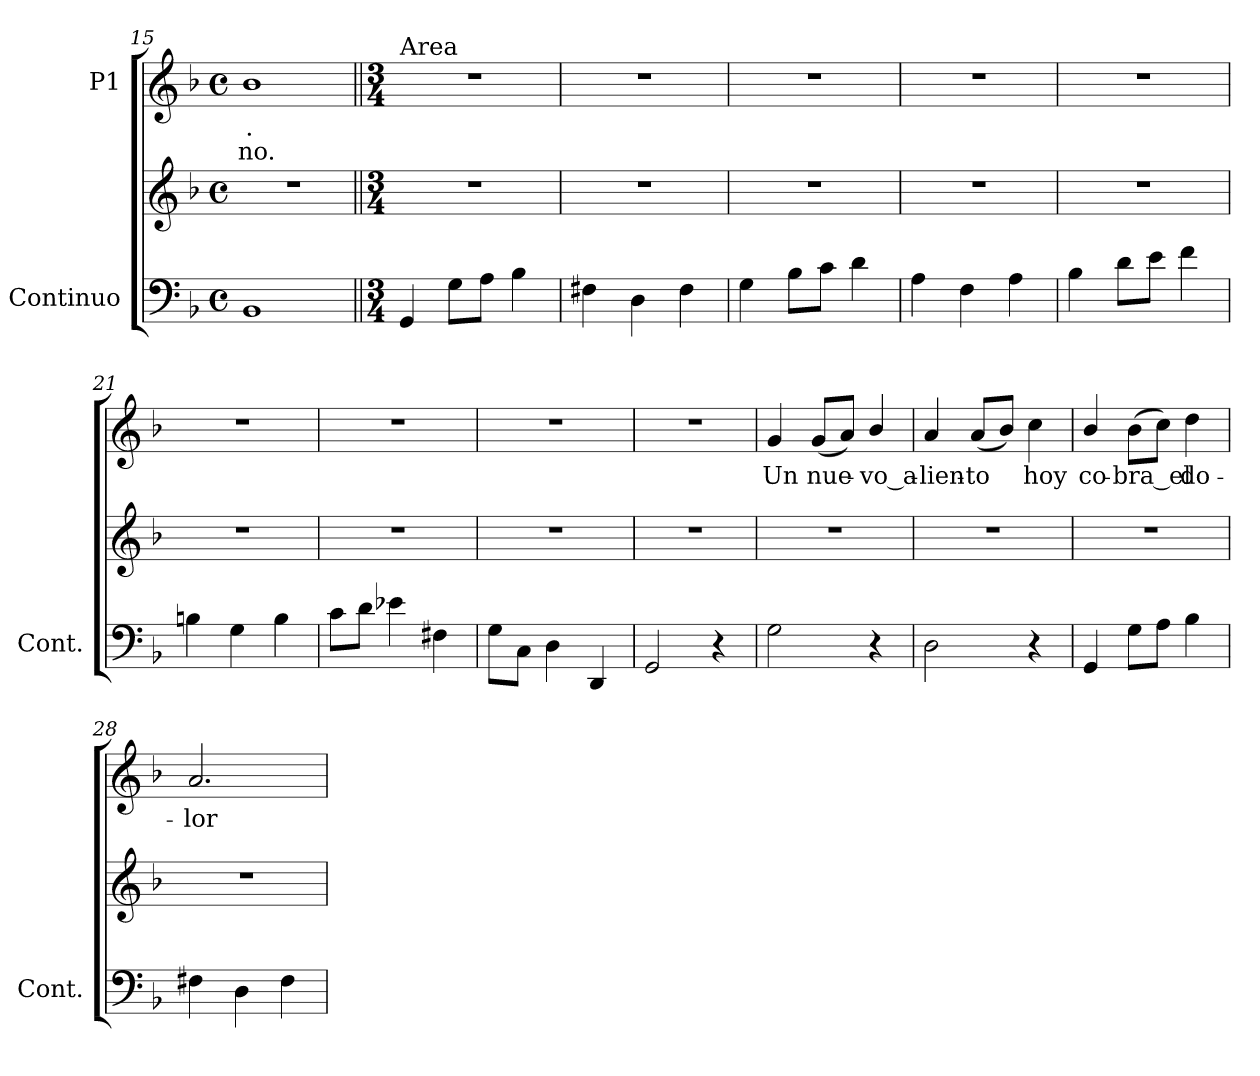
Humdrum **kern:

**kern	**kern	**kern	**text	**text
*part2	*part2	*part1	*part1	*part1
*staff3	*staff2	*staff1	*staff1	*staff1
*I"Continuo	*	*I"P1	*	*
*I'Cont.	*	*	*	*
*clefF4	*clefG2	*clefG2	*	*
*k[b-]	*k[b-]	*k[b-]	*	*
*F:	*F:	*F:	*	*
*M4/4	*M4/4	*M4/4	*	*
*met(c)	*met(c)	*met(c)	*	*
=15	=15	=15	=15	=15
!	!	!	!LO:LY:b:color=#000000	!LO:LY:b:color=#000000
1BB-i	1r	1b-i	-.	no.
!!LO:PB:g=z
=16||	=16||	=16||	=16||	=16||
*M3/4	*M3/4	*M3/4	*	*
!	!	!LO:TX:a:t=Area	!	!
!	!LO:N:vis=1	!LO:N:vis=1	!	!
4GGi/	2.r	2.r	.	.
8Gi\L	.	.	.	.
8Ai\J	.	.	.	.
4B-i\	.	.	.	.
=17	=17	=17	=17	=17
!	!LO:N:vis=1	!LO:N:vis=1	!	!
4F#Xi\	2.r	2.r	.	.
4Di\	.	.	.	.
4F#i\	.	.	.	.
=18	=18	=18	=18	=18
!	!LO:N:vis=1	!LO:N:vis=1	!	!
4Gi\	2.r	2.r	.	.
8B-i\L	.	.	.	.
8ci\J	.	.	.	.
4di\	.	.	.	.
=19	=19	=19	=19	=19
!	!LO:N:vis=1	!LO:N:vis=1	!	!
4Ai\	2.r	2.r	.	.
4Fi\	.	.	.	.
4Ai\	.	.	.	.
!!LO:LB:g=z
=20	=20	=20	=20	=20
!	!LO:N:vis=1	!LO:N:vis=1	!	!
4B-i\	2.r	2.r	.	.
8di\L	.	.	.	.
8ei\J	.	.	.	.
4fi\	.	.	.	.
=21	=21	=21	=21	=21
!	!LO:N:vis=1	!LO:N:vis=1	!	!
4Bni\	2.r	2.r	.	.
4Gi\	.	.	.	.
4Bi\	.	.	.	.
=22	=22	=22	=22	=22
!	!LO:N:vis=1	!LO:N:vis=1	!	!
8ci\L	2.r	2.r	.	.
8di\J	.	.	.	.
4e-Xi\	.	.	.	.
4F#Xi\	.	.	.	.
=23	=23	=23	=23	=23
!	!LO:N:vis=1	!LO:N:vis=1	!	!
8Gi\L	2.r	2.r	.	.
8Ci\J	.	.	.	.
4Di\	.	.	.	.
4DDi/	.	.	.	.
=24	=24	=24	=24	=24
!	!LO:N:vis=1	!LO:N:vis=1	!	!
2GGi/	2.r	2.r	.	.
4r	.	.	.	.
!!LO:LB:g=z
=25	=25	=25	=25	=25
!	!LO:N:vis=1	!	!	!
!	!	!	!LO:LY:b:color=#000000	!
2Gi\	2.r	4gi/	Un	.
!	!	!	!LO:LY:b:color=#000000	!
.	.	(8gi/L	nue-	.
.	.	8ai/J)	.	.
!	!	!	!LO:LY:b:color=#000000	!
4r	.	4b-i/	-vo_a-	.
=26	=26	=26	=26	=26
!	!LO:N:vis=1	!	!	!
!	!	!	!LO:LY:b:color=#000000	!
2Di\	2.r	4ai/	-lien-	.
!	!	!	!LO:LY:b:color=#000000	!
.	.	(8ai/L	-to	.
.	.	8b-i/J)	.	.
!	!	!	!LO:LY:b:color=#000000	!
4r	.	4cci\	hoy	.
=27	=27	=27	=27	=27
!	!LO:N:vis=1	!	!	!
!	!	!	!LO:LY:b:color=#000000	!
4GGi/	2.r	4b-i/	co-	.
!	!	!	!LO:LY:b:color=#000000	!
8Gi\L	.	(8b-i\L	-bra_el	.
8Ai\J	.	8cci\J)	.	.
!	!	!	!LO:LY:b:color=#000000	!
4B-i\	.	4ddi\	do-	.
=28	=28	=28	=28	=28
!	!LO:N:vis=1	!	!	!
!	!	!	!LO:LY:b:color=#000000	!
4F#Xi\	2.r	2.ai/	-lor	.
4Di\	.	.	.	.
4F#i\	.	.	.	.
=	=	=	=	=
*-	*-	*-	*-	*-
